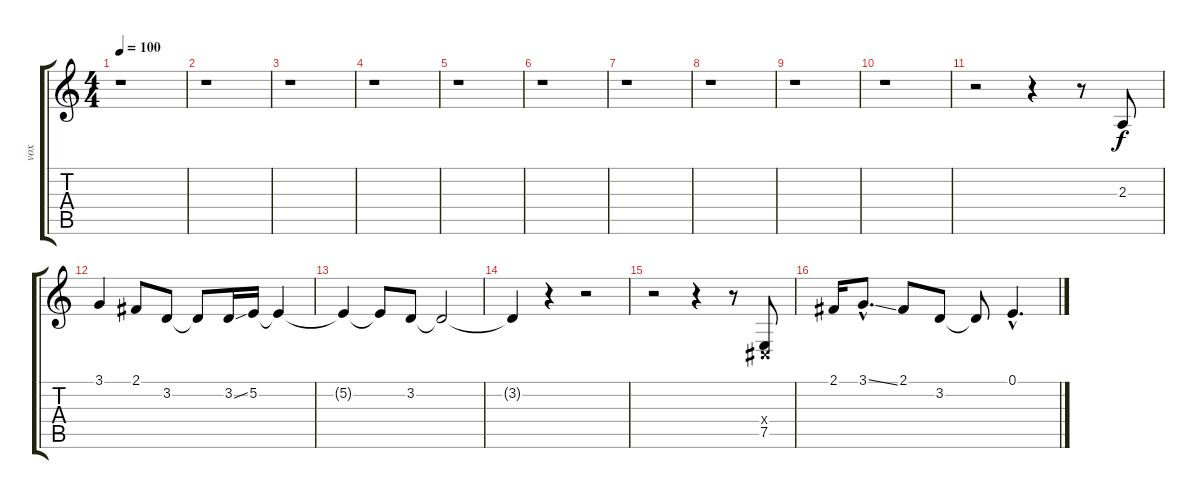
\track ("vox" "vox") {instrument trumpet}
\staff {score tabs}
\tuning (E4 B3 G3 D3 A2 E2) {hide}
\ts (4 4)
\tempo 100
\clef g2
\ks c
r.1{dy f instrument trumpet} |
r.1 |
r.1 |
r.1 |
r.1 |
r.1 |
r.1 |
r.1 |
r.1 |
r.1 |
r.2 r.4 r.8 2.3.8 |
3.1.4 2.1.8 3.2.8 3.2{t}.8 3.2{ss}.16 5.2.16 5.2{t}.4 |
5.2{t}.4 5.2{t}.8 3.2.8 3.2{t}.2 |
3.2{t}.4 r.4 r.2 |
r.2 r.4 r.8 (-1.4{x} 7.5).8 |
2.1.16 3.1{ss hac}.8{d} 2.1.8 3.2.8 3.2{t}.8 0.1{hac}.4{d}
